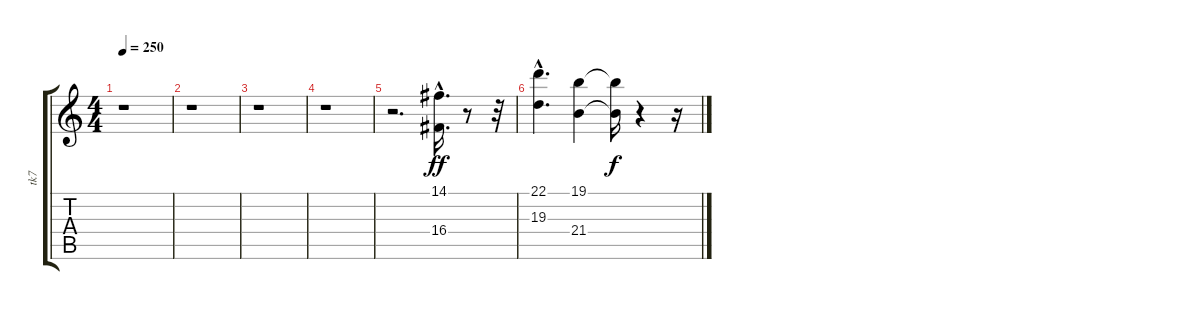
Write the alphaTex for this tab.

\track ("tk7" "tk7") {instrument synthbrass1}
\staff {score tabs}
\tuning (E4 B3 G3 D3 A2 E2) {hide}
\ts (4 4)
\tempo 250
\clef g2
\ks c
r.1{dy f} |
r.1 |
r.1 |
r.1 |
r.2{d} (14.1{hac} 16.4{hac}).16{d dy ff} r.8 r.32 |
(22.1{hac} 19.3).4{d} (19.1 21.4).4 (19.1{t} 21.4{t}).16{dy f} r.4 r.16
